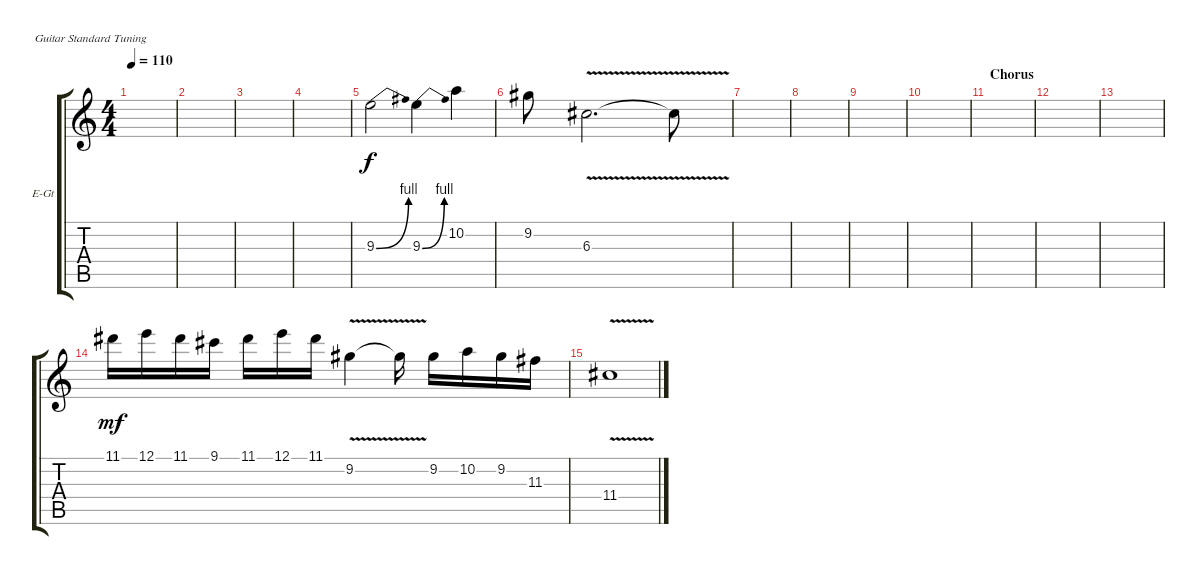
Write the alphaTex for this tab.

\defaultSystemsLayout 4
\bracketExtendMode groupsimilarinstruments
\firstSystemTrackNameOrientation horizontal
\otherSystemsTrackNameOrientation horizontal
\track ("Lead Guitar" "E-Gt") {instrument distortionguitar}
\staff {score tabs}
\tuning (E4 B3 G3 D3 A2 E2)
\ts (4 4)
\tempo 110
\clef g2
\ks c
|
|
|
|
9.3{be (bend 0 0 15 4)}.2{dy f} 9.3{be (bend 0 0 15 4)}.4 10.2.4 |
9.2.8 6.3{v}.2{d} 6.3{t}.8 |
|
|
|
|
\section ("" "Chorus")
|
|
|
11.1.16{dy mf} 12.1.16 11.1.16 9.1.16 11.1.16 12.1.16 11.1.16 9.2{v}.4 9.2{t}.16 9.2.16 10.2.16 9.2.16 11.3.16 |
11.4{v}.1
